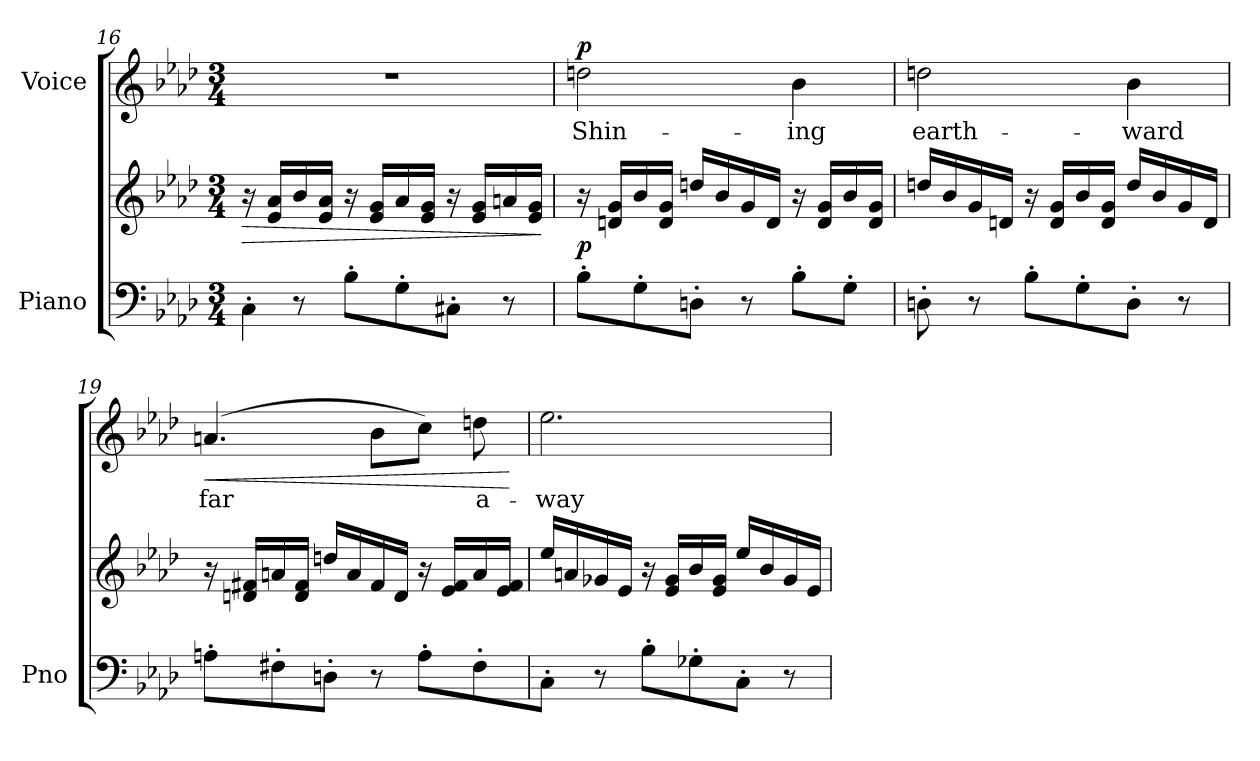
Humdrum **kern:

**kern	**kern	**dynam	**kern	**text	**dynam
*part2	*part2	*part2	*part1	*part1	*part1
*staff3	*staff2	*staff2/3	*staff1	*staff1	*staff1
*I"Piano	*	*	*I"Voice	*	*
*I'Pno	*	*	*	*	*
*clefF4	*clefG2	*	*clefG2	*	*
*k[b-e-a-d-]	*k[b-e-a-d-]	*	*k[b-e-a-d-]	*	*
*M3/4	*M3/4	*	*M3/4	*	*
=16	=16	=16	=16	=16	=16
!	!	!LO:HP:b	!	!	!
8C'\J	16r	>	2.r	.	.
.	16e-/ 16a-/LL	.	.	.	.
8r	16b-/	.	.	.	.
.	16e-/ 16a-/JJ	.	.	.	.
8B-'\L	16r	.	.	.	.
.	16e-/ 16g/LL	.	.	.	.
8G'\	16a-/	.	.	.	.
.	16e-/ 16g/JJ	.	.	.	.
8C#X'\J	16r	.	.	.	.
.	16e-/ 16g/LL	.	.	.	.
8r	16an/	.	.	.	.
.	16e-/ 16g/JJ	.	.	.	.
.	.	]	.	.	.
=17	=17	=17	=17	=17	=17
!	!	!LO:DY:b	!	!LO:LY:b	!LO:DY:a
8B-'\L	16r	p	2ddn\	Shin-	p
.	16dn/ 16g/LL	.	.	.	.
8G'\	16b-/	.	.	.	.
.	16d/ 16g/JJ	.	.	.	.
8Dn'\J	16ddn/LL	.	.	.	.
.	16b-/	.	.	.	.
8r	16g/	.	.	.	.
.	16d/JJ	.	.	.	.
!	!	!	!	!LO:LY:b	!
8B-'\L	16r	.	4b-\	-ing	.
.	16d/ 16g/LL	.	.	.	.
8G'\J	16b-/	.	.	.	.
.	16d/ 16g/JJ	.	.	.	.
!!LO:LB:g=z
=18	=18	=18	=18	=18	=18
!	!	!	!	!LO:LY:b	!
8Dn'\	16ddn/LL	.	2ddn\	earth-	.
.	16b-/	.	.	.	.
8r	16g/	.	.	.	.
.	16dn/JJ	.	.	.	.
8B-'\L	16r	.	.	.	.
.	16d/ 16g/LL	.	.	.	.
8G'\	16b-/	.	.	.	.
.	16d/ 16g/JJ	.	.	.	.
!	!	!	!	!LO:LY:b	!
8D'\J	16dd/LL	.	4b-\	-ward	.
.	16b-/	.	.	.	.
8r	16g/	.	.	.	.
.	16d/JJ	.	.	.	.
=19	=19	=19	=19	=19	=19
!	!	!	!	!LO:LY:b	!LO:HP:b
8An'\L	16r	.	(>4.an/	far	<
.	16dn/ 16f#X/LL	.	.	.	.
8F#X'\	16an/	.	.	.	.
.	16d/ 16f#/JJ	.	.	.	.
8Dn'\J	16ddn/LL	.	.	.	.
.	16a/	.	.	.	.
8r	16f#/	.	8b-\L	.	.
.	16d/JJ	.	.	.	.
8A'\L	16r	.	8cc\J)	.	.
.	16e-/ 16f#/LL	.	.	.	.
!	!	!	!	!LO:LY:b	!
8F#'\	16a/	.	8ddn\	a-	.
.	16e-/ 16f#/JJ	.	.	.	.
.	.	.	.	.	[
=20	=20	=20	=20	=20	=20
!	!	!	!	!LO:LY:b	!
8C'\J	16ee-/LL	.	2.ee-\	-way	.
.	16an/	.	.	.	.
8r	16g-X/	.	.	.	.
.	16e-/JJ	.	.	.	.
8B-'\L	16r	.	.	.	.
.	16e-/ 16g-/LL	.	.	.	.
8G-X'\	16b-/	.	.	.	.
.	16e-/ 16g-/JJ	.	.	.	.
8C'\J	16ee-/LL	.	.	.	.
.	16b-/	.	.	.	.
8r	16g-/	.	.	.	.
.	16e-/JJ	.	.	.	.
=	=	=	=	=	=
*-	*-	*-	*-	*-	*-
